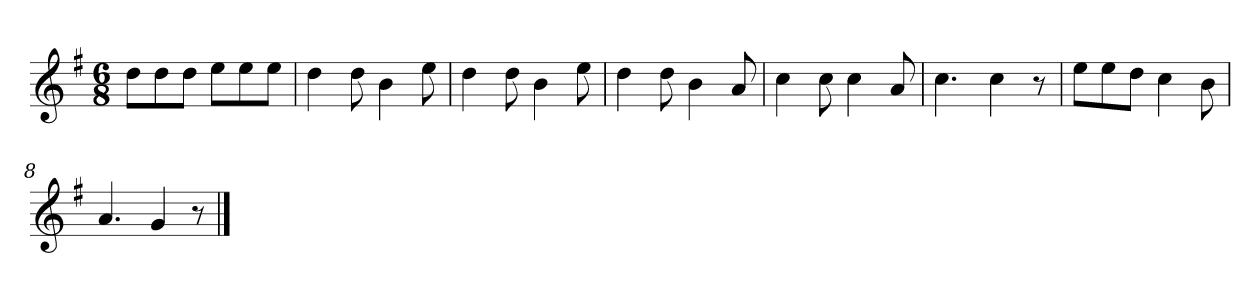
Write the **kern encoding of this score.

**kern
*part1
*staff1
*k[f#]
*M6/8
*MM120
=1
8ddL
8dd
8ddJ
8eeL
8ee
8eeJ
=2
4dd
8dd
4b
8ee
=3
4dd
8dd
4b
8ee
=4
4dd
8dd
4b
8a
=5
4cc
8cc
4cc
8a
=6
4.cc
4cc
8r
=7
8eeL
8ee
8ddJ
4cc
8b
=8
4.a
4g
8r
==
*-
